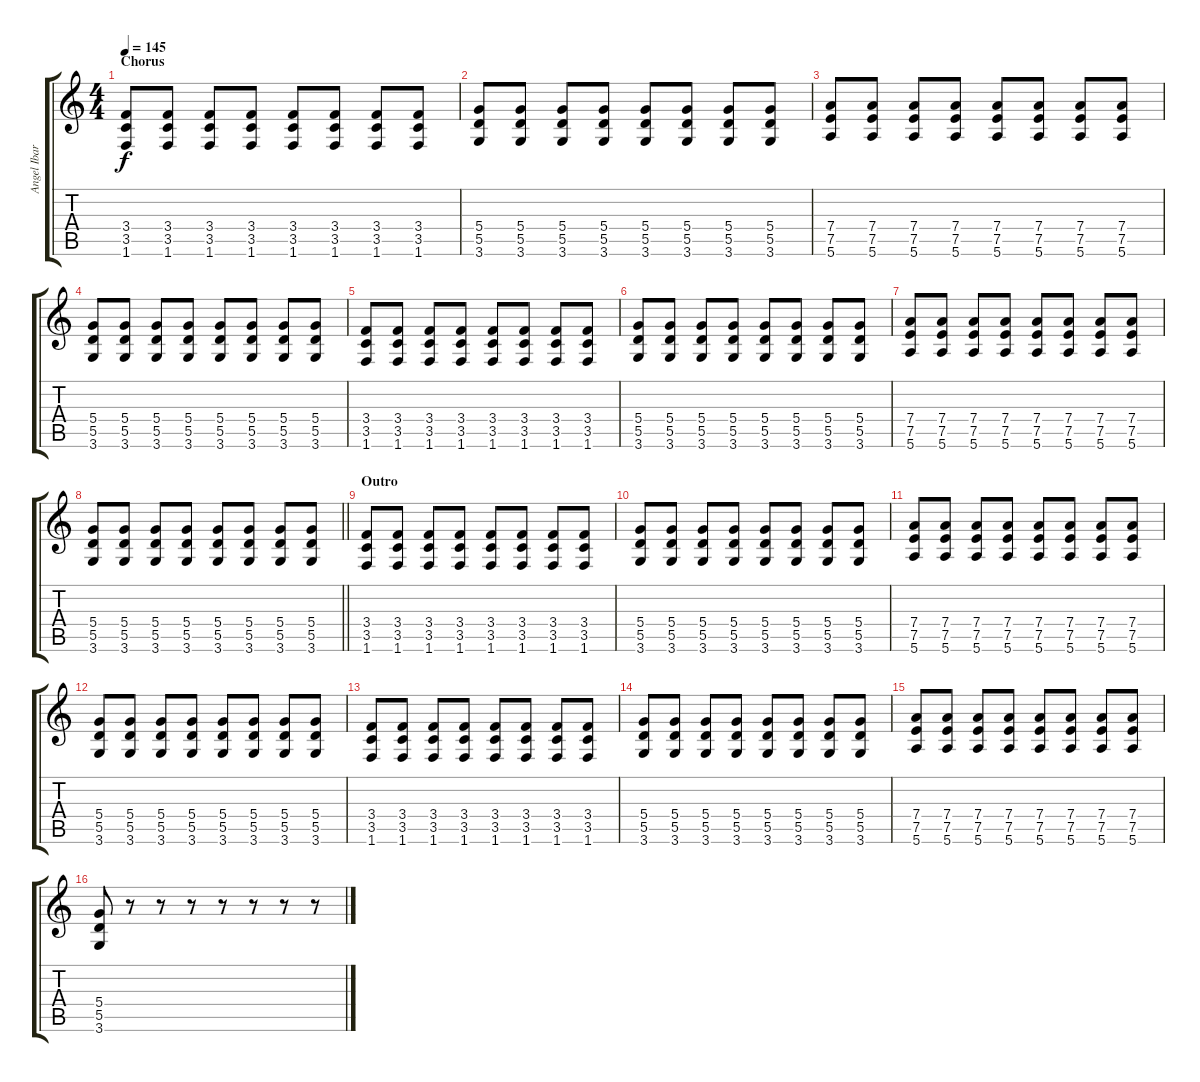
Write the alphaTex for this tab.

\track ("Angel Ibarra (Rhythm Guitar)" "Angel Ibar") {instrument overdrivenguitar}
\staff {score tabs}
\tuning (E4 B3 G3 D3 A2 E2) {hide}
\ts (4 4)
\section ("" "Chorus")
\tempo 145
\clef g2
\ks c
(3.4 3.5 1.6).8{dy f} (3.4 3.5 1.6).8 (3.4 3.5 1.6).8 (3.4 3.5 1.6).8 (3.4 3.5 1.6).8 (3.4 3.5 1.6).8 (3.4 3.5 1.6).8 (3.4 3.5 1.6).8 |
(5.4 5.5 3.6).8 (5.4 5.5 3.6).8 (5.4 5.5 3.6).8 (5.4 5.5 3.6).8 (5.4 5.5 3.6).8 (5.4 5.5 3.6).8 (5.4 5.5 3.6).8 (5.4 5.5 3.6).8 |
(7.4 7.5 5.6).8 (7.4 7.5 5.6).8 (7.4 7.5 5.6).8 (7.4 7.5 5.6).8 (7.4 7.5 5.6).8 (7.4 7.5 5.6).8 (7.4 7.5 5.6).8 (7.4 7.5 5.6).8 |
(5.4 5.5 3.6).8 (5.4 5.5 3.6).8 (5.4 5.5 3.6).8 (5.4 5.5 3.6).8 (5.4 5.5 3.6).8 (5.4 5.5 3.6).8 (5.4 5.5 3.6).8 (5.4 5.5 3.6).8 |
(3.4 3.5 1.6).8 (3.4 3.5 1.6).8 (3.4 3.5 1.6).8 (3.4 3.5 1.6).8 (3.4 3.5 1.6).8 (3.4 3.5 1.6).8 (3.4 3.5 1.6).8 (3.4 3.5 1.6).8 |
(5.4 5.5 3.6).8 (5.4 5.5 3.6).8 (5.4 5.5 3.6).8 (5.4 5.5 3.6).8 (5.4 5.5 3.6).8 (5.4 5.5 3.6).8 (5.4 5.5 3.6).8 (5.4 5.5 3.6).8 |
(7.4 7.5 5.6).8 (7.4 7.5 5.6).8 (7.4 7.5 5.6).8 (7.4 7.5 5.6).8 (7.4 7.5 5.6).8 (7.4 7.5 5.6).8 (7.4 7.5 5.6).8 (7.4 7.5 5.6).8 |
\barLineRight lightlight
(5.4 5.5 3.6).8 (5.4 5.5 3.6).8 (5.4 5.5 3.6).8 (5.4 5.5 3.6).8 (5.4 5.5 3.6).8 (5.4 5.5 3.6).8 (5.4 5.5 3.6).8 (5.4 5.5 3.6).8 |
\section ("" "Outro")
(3.4 3.5 1.6).8 (3.4 3.5 1.6).8 (3.4 3.5 1.6).8 (3.4 3.5 1.6).8 (3.4 3.5 1.6).8 (3.4 3.5 1.6).8 (3.4 3.5 1.6).8 (3.4 3.5 1.6).8 |
(5.4 5.5 3.6).8 (5.4 5.5 3.6).8 (5.4 5.5 3.6).8 (5.4 5.5 3.6).8 (5.4 5.5 3.6).8 (5.4 5.5 3.6).8 (5.4 5.5 3.6).8 (5.4 5.5 3.6).8 |
(7.4 7.5 5.6).8 (7.4 7.5 5.6).8 (7.4 7.5 5.6).8 (7.4 7.5 5.6).8 (7.4 7.5 5.6).8 (7.4 7.5 5.6).8 (7.4 7.5 5.6).8 (7.4 7.5 5.6).8 |
(5.4 5.5 3.6).8 (5.4 5.5 3.6).8 (5.4 5.5 3.6).8 (5.4 5.5 3.6).8 (5.4 5.5 3.6).8 (5.4 5.5 3.6).8 (5.4 5.5 3.6).8 (5.4 5.5 3.6).8 |
(3.4 3.5 1.6).8 (3.4 3.5 1.6).8 (3.4 3.5 1.6).8 (3.4 3.5 1.6).8 (3.4 3.5 1.6).8 (3.4 3.5 1.6).8 (3.4 3.5 1.6).8 (3.4 3.5 1.6).8 |
(5.4 5.5 3.6).8 (5.4 5.5 3.6).8 (5.4 5.5 3.6).8 (5.4 5.5 3.6).8 (5.4 5.5 3.6).8 (5.4 5.5 3.6).8 (5.4 5.5 3.6).8 (5.4 5.5 3.6).8 |
(7.4 7.5 5.6).8 (7.4 7.5 5.6).8 (7.4 7.5 5.6).8 (7.4 7.5 5.6).8 (7.4 7.5 5.6).8 (7.4 7.5 5.6).8 (7.4 7.5 5.6).8 (7.4 7.5 5.6).8 |
(5.4 5.5 3.6).8 r.8 r.8 r.8 r.8 r.8 r.8 r.8
